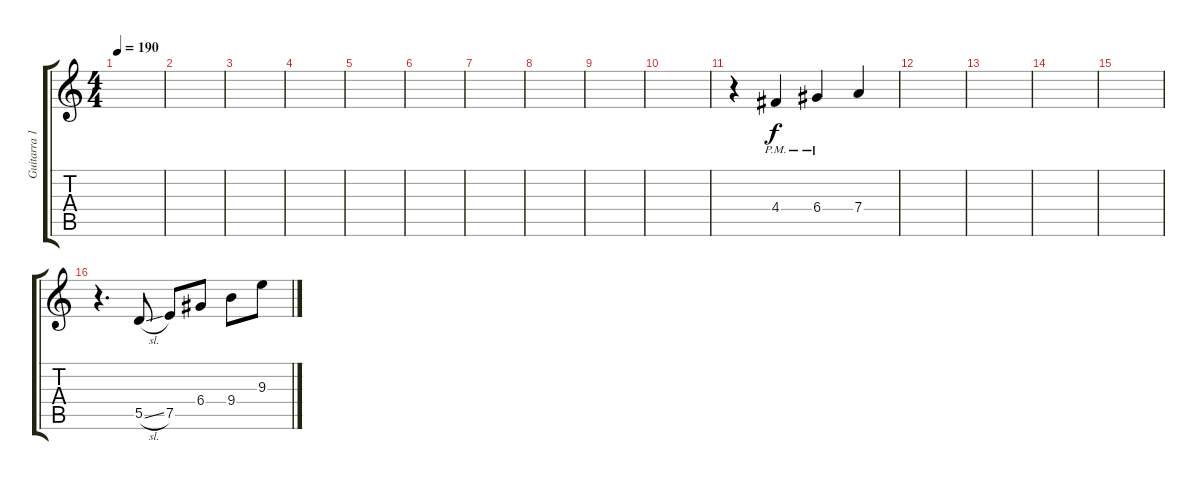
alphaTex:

\track ("Guitarra 1" "Guitarra 1") {instrument overdrivenguitar}
\staff {score tabs}
\tuning (E4 B3 G3 D3 A2 E2) {hide}
\ts (4 4)
\tempo 190
\clef g2
\ks c
|
|
|
|
|
|
|
|
|
|
r.4 4.4{pm}.4 6.4{pm}.4 7.4.4 |
|
|
|
|
r.4{d} 5.5{sl}.8 7.5.8 6.4.8 9.4.8 9.3.8
